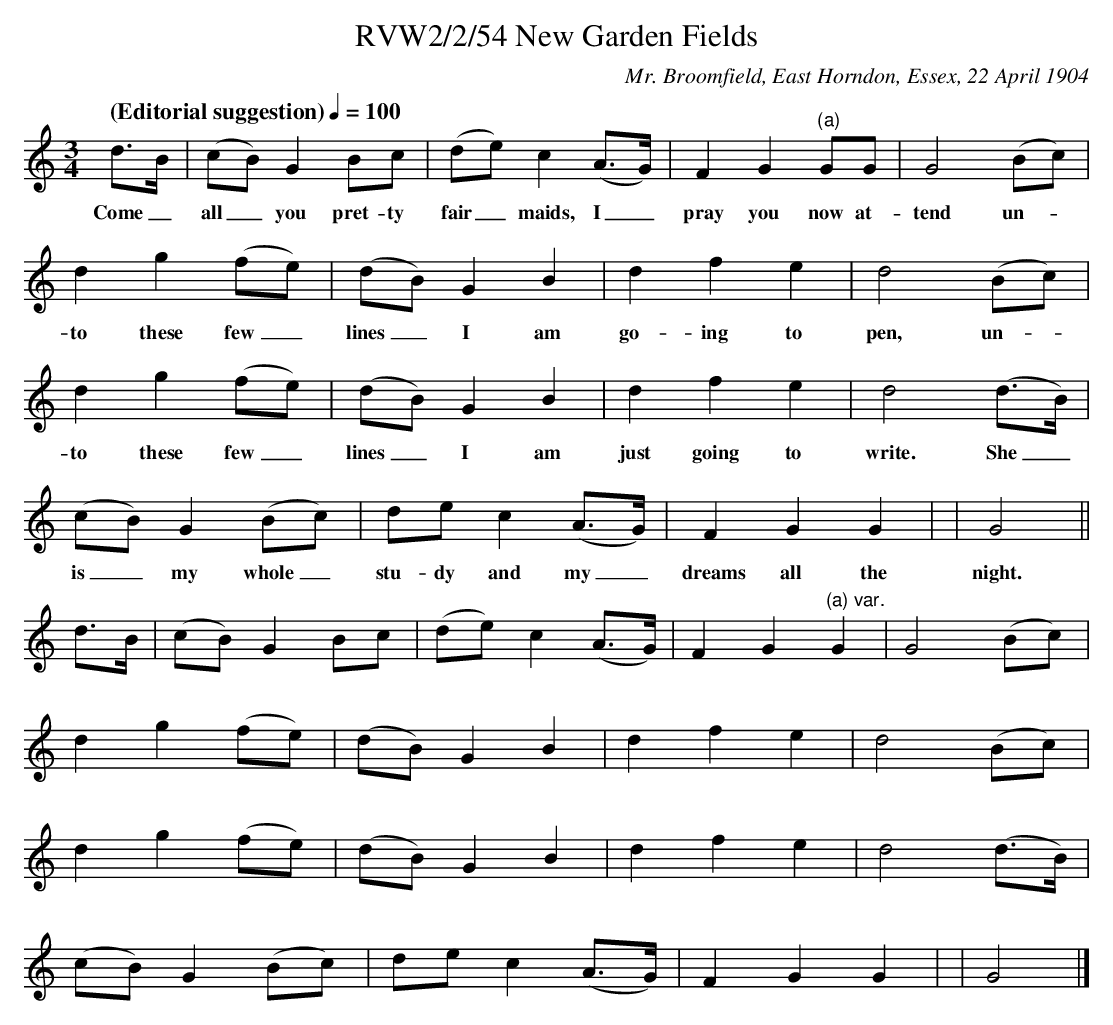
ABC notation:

X:1
T:RVW2/2/54 New Garden Fields
C: Mr. Broomfield, East Horndon, Essex, 22 April 1904
L:1/8
Q: "(Editorial suggestion)" 1/4=100
M:3/4
K:C
d3/2B/2 | (cB) G2 Bc | (de) c2 (A3/2G/2) | F2 G2 "^(a)" GG | G4 (Bc) |
w: Come_ all_ you pret-ty fair_ maids, I_ pray you now at-tend un-*
d2 g2 (fe) | (dB) G2 B2 | d2 f2 e2 | d4 (Bc) |
w: to these few_ lines_ I am go-ing to pen, un-*
d2 g2 (fe) | (dB) G2 B2 | d2 f2 e2 | d4 (d3/2B/2) |
w: to these few_ lines_ I am just going to write. She_
(cB) G2 (Bc) | de c2 (A3/2G/2) |F2 G2 G2 | | G4 ||
w: is_ my whole_ stu-dy and my_ dreams all the night.
d3/2B/2 | (cB) G2 Bc | (de) c2 (A3/2G/2) | F2 G2 "^(a) var." G2 | G4 (Bc) |
d2 g2 (fe) | (dB) G2 B2 | d2 f2 e2 | d4 (Bc) |
d2 g2 (fe) | (dB) G2 B2 | d2 f2 e2 | d4 (d3/2B/2) |
(cB) G2 (Bc) | de c2 (A3/2G/2) |F2 G2 G2 | | G4 |]
